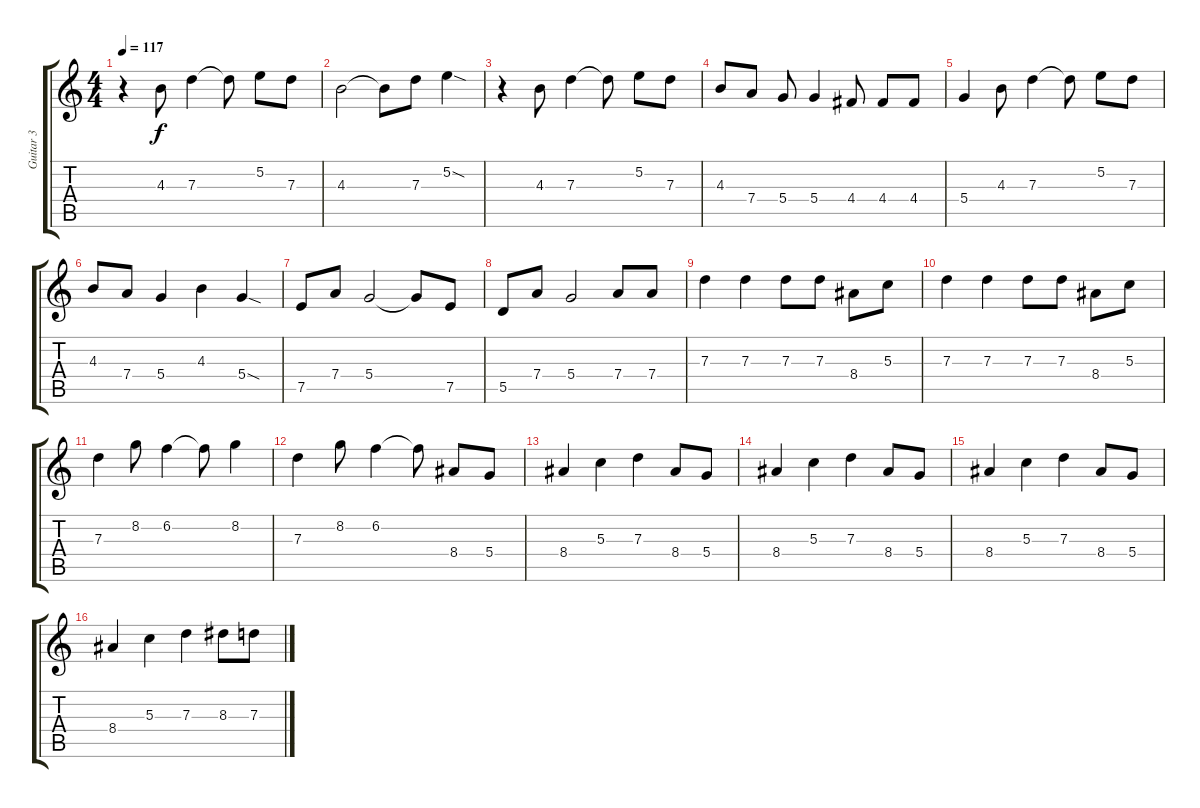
\track ("Guitar 3" "Guitar 3") {instrument electricguitarjazz}
\staff {score tabs}
\tuning (E4 B3 G3 D3 A2 E2) {hide}
\ts (4 4)
\tempo 117
\clef g2
\ks c
r.4{dy f} 4.3.8 7.3.4 7.3{t}.8 5.2.8 7.3.8 |
4.3.2 4.3{t}.8 7.3.8 5.2{sod}.4 |
r.4 4.3.8 7.3.4 7.3{t}.8 5.2.8 7.3.8 |
4.3.8 7.4.8 5.4.8 5.4.4 4.4.8 4.4.8 4.4.8 |
5.4.4 4.3.8 7.3.4 7.3{t}.8 5.2.8 7.3.8 |
4.3.8 7.4.8 5.4.4 4.3.4 5.4{sod}.4 |
7.5.8 7.4.8 5.4.2 5.4{t}.8 7.5.8 |
5.5.8 7.4.8 5.4.2 7.4.8 7.4.8 |
7.3.4 7.3.4 7.3.8 7.3.8 8.4.8 5.3.8 |
7.3.4 7.3.4 7.3.8 7.3.8 8.4.8 5.3.8 |
7.3.4 8.2.8 6.2.4 6.2{t}.8 8.2.4 |
7.3.4 8.2.8 6.2.4 6.2{t}.8 8.4.8 5.4.8 |
8.4.4 5.3.4 7.3.4 8.4.8 5.4.8 |
8.4.4 5.3.4 7.3.4 8.4.8 5.4.8 |
8.4.4 5.3.4 7.3.4 8.4.8 5.4.8 |
8.4.4 5.3.4 7.3.4 8.3.8 7.3.8
